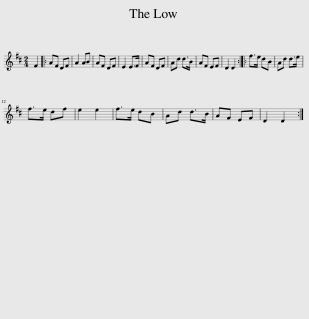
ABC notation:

X:1
L:1/8
M:2/4
I:linebreak $
K:D
V:1 treble
V:1
 F2 |: AF DF | A2 AB | AF DF | E2 E>F | %5
 AF DF | Ad d>B | AF EF | D2 D2 :: f>e dB | %10
 Ad d>e |$ f>e df | e2 e2 | f>e dB | Ad d>B | %15
 AF EF | D2 D2 :| %17
